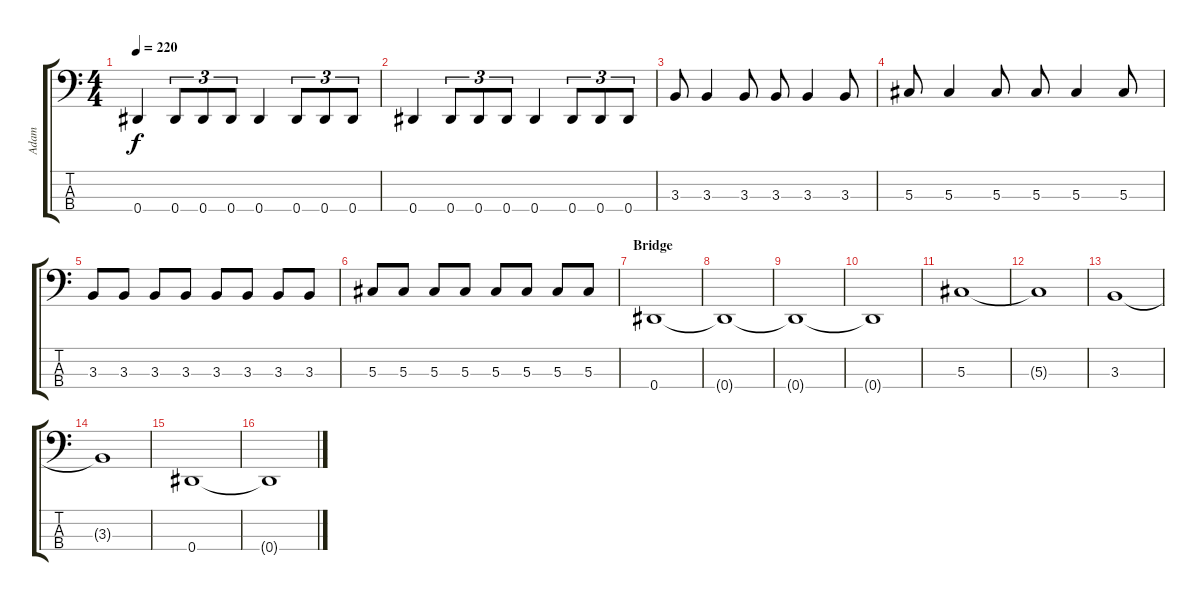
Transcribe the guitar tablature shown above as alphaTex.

\track ("Adam" "Adam") {instrument electricbasspick}
\staff {score tabs}
\tuning (Gb2 Db2 Ab1 Eb1) {hide}
\ts (4 4)
\tempo 220
\clef f4
\ks c
0.4.4{dy f} 0.4.8{tu (3 2)} 0.4.8{tu (3 2)} 0.4.8{tu (3 2)} 0.4.4 0.4.8{tu (3 2)} 0.4.8{tu (3 2)} 0.4.8{tu (3 2)} |
0.4.4 0.4.8{tu (3 2)} 0.4.8{tu (3 2)} 0.4.8{tu (3 2)} 0.4.4 0.4.8{tu (3 2)} 0.4.8{tu (3 2)} 0.4.8{tu (3 2)} |
3.3.8 3.3.4 3.3.8 3.3.8 3.3.4 3.3.8 |
5.3.8 5.3.4 5.3.8 5.3.8 5.3.4 5.3.8 |
3.3.8 3.3.8 3.3.8 3.3.8 3.3.8 3.3.8 3.3.8 3.3.8 |
5.3.8 5.3.8 5.3.8 5.3.8 5.3.8 5.3.8 5.3.8 5.3.8 |
\section ("" "Bridge")
0.4.1 |
0.4{t}.1 |
0.4{t}.1 |
0.4{t}.1 |
5.3.1 |
5.3{t}.1 |
3.3.1 |
3.3{t}.1 |
0.4.1 |
0.4{t}.1
